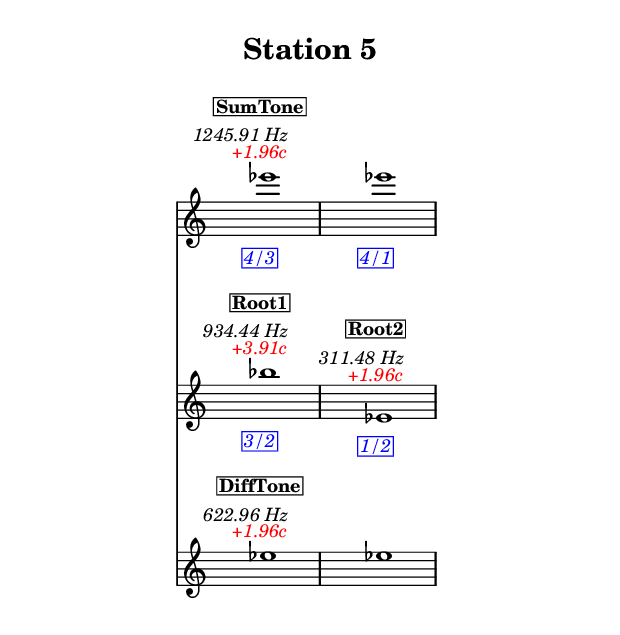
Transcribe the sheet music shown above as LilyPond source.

\version "2.20.0"
\language "english"

#(set-default-paper-size "a6" 'portrait)
#(set-global-staff-size 16)

\header {
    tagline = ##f
    title = \markup {
        \pad-around
            #3
            "Station 5"
        }
}

\layout {
    indent = #25
}

\paper {
    systems-per-page = 1
}

\score {
    \new Score
    <<
        \new Staff
        \with
        {
            \remove Time_signature_engraver
        }
        {
            \clef "treble"
            ef'''1
            - \tweak color #red
            ^ \markup {
                \halign
                    #0
                    \italic
                        {
                            +1.96c
                        }
                }
            ^ \markup {
                \halign
                    #1
                    \italic
                        {
                            1245.91
                            Hz
                        }
                }
            ^ \markup {
                \pad-around
                    #1
                    \box
                        \vcenter
                            \halign
                                #0
                                \bold
                                    {
                                        SumTone
                                    }
                }
            - \tweak color #blue
            _ \markup {
                \pad-around
                    #1
                    \box
                        \halign
                            #0
                            \italic
                                {
                                    4/3
                                }
                }
            \override Score.NonMusicalPaperColumn.padding = #5
            \clef "treble"
            ef'''1
            - \tweak color #blue
            _ \markup {
                \pad-around
                    #1
                    \box
                        \halign
                            #0
                            \italic
                                {
                                    4/1
                                }
                }
        }
        \new Staff
        \with
        {
            \remove Time_signature_engraver
        }
        {
            \clef "treble"
            bf''1
            - \tweak color #red
            ^ \markup {
                \halign
                    #0
                    \italic
                        {
                            +3.91c
                        }
                }
            ^ \markup {
                \halign
                    #1
                    \italic
                        {
                            934.44
                            Hz
                        }
                }
            ^ \markup {
                \pad-around
                    #1
                    \box
                        \vcenter
                            \halign
                                #0
                                \bold
                                    {
                                        Root1
                                    }
                }
            - \tweak color #blue
            _ \markup {
                \pad-around
                    #1
                    \box
                        \halign
                            #0
                            \italic
                                {
                                    3/2
                                }
                }
            \clef "treble"
            ef'1
            - \tweak color #red
            ^ \markup {
                \halign
                    #0
                    \italic
                        {
                            +1.96c
                        }
                }
            ^ \markup {
                \halign
                    #1
                    \italic
                        {
                            311.48
                            Hz
                        }
                }
            ^ \markup {
                \pad-around
                    #1
                    \box
                        \vcenter
                            \halign
                                #0
                                \bold
                                    {
                                        Root2
                                    }
                }
            - \tweak color #blue
            _ \markup {
                \pad-around
                    #1
                    \box
                        \halign
                            #0
                            \italic
                                {
                                    1/2
                                }
                }
        }
        \new Staff
        \with
        {
            \remove Time_signature_engraver
        }
        {
            \clef "treble"
            ef''1
            - \tweak color #red
            ^ \markup {
                \halign
                    #0
                    \italic
                        {
                            +1.96c
                        }
                }
            ^ \markup {
                \halign
                    #1
                    \italic
                        {
                            622.96
                            Hz
                        }
                }
            ^ \markup {
                \pad-around
                    #1
                    \box
                        \vcenter
                            \halign
                                #0
                                \bold
                                    {
                                        DiffTone
                                    }
                }
            \clef "treble"
            ef''1
        }
    >>
}